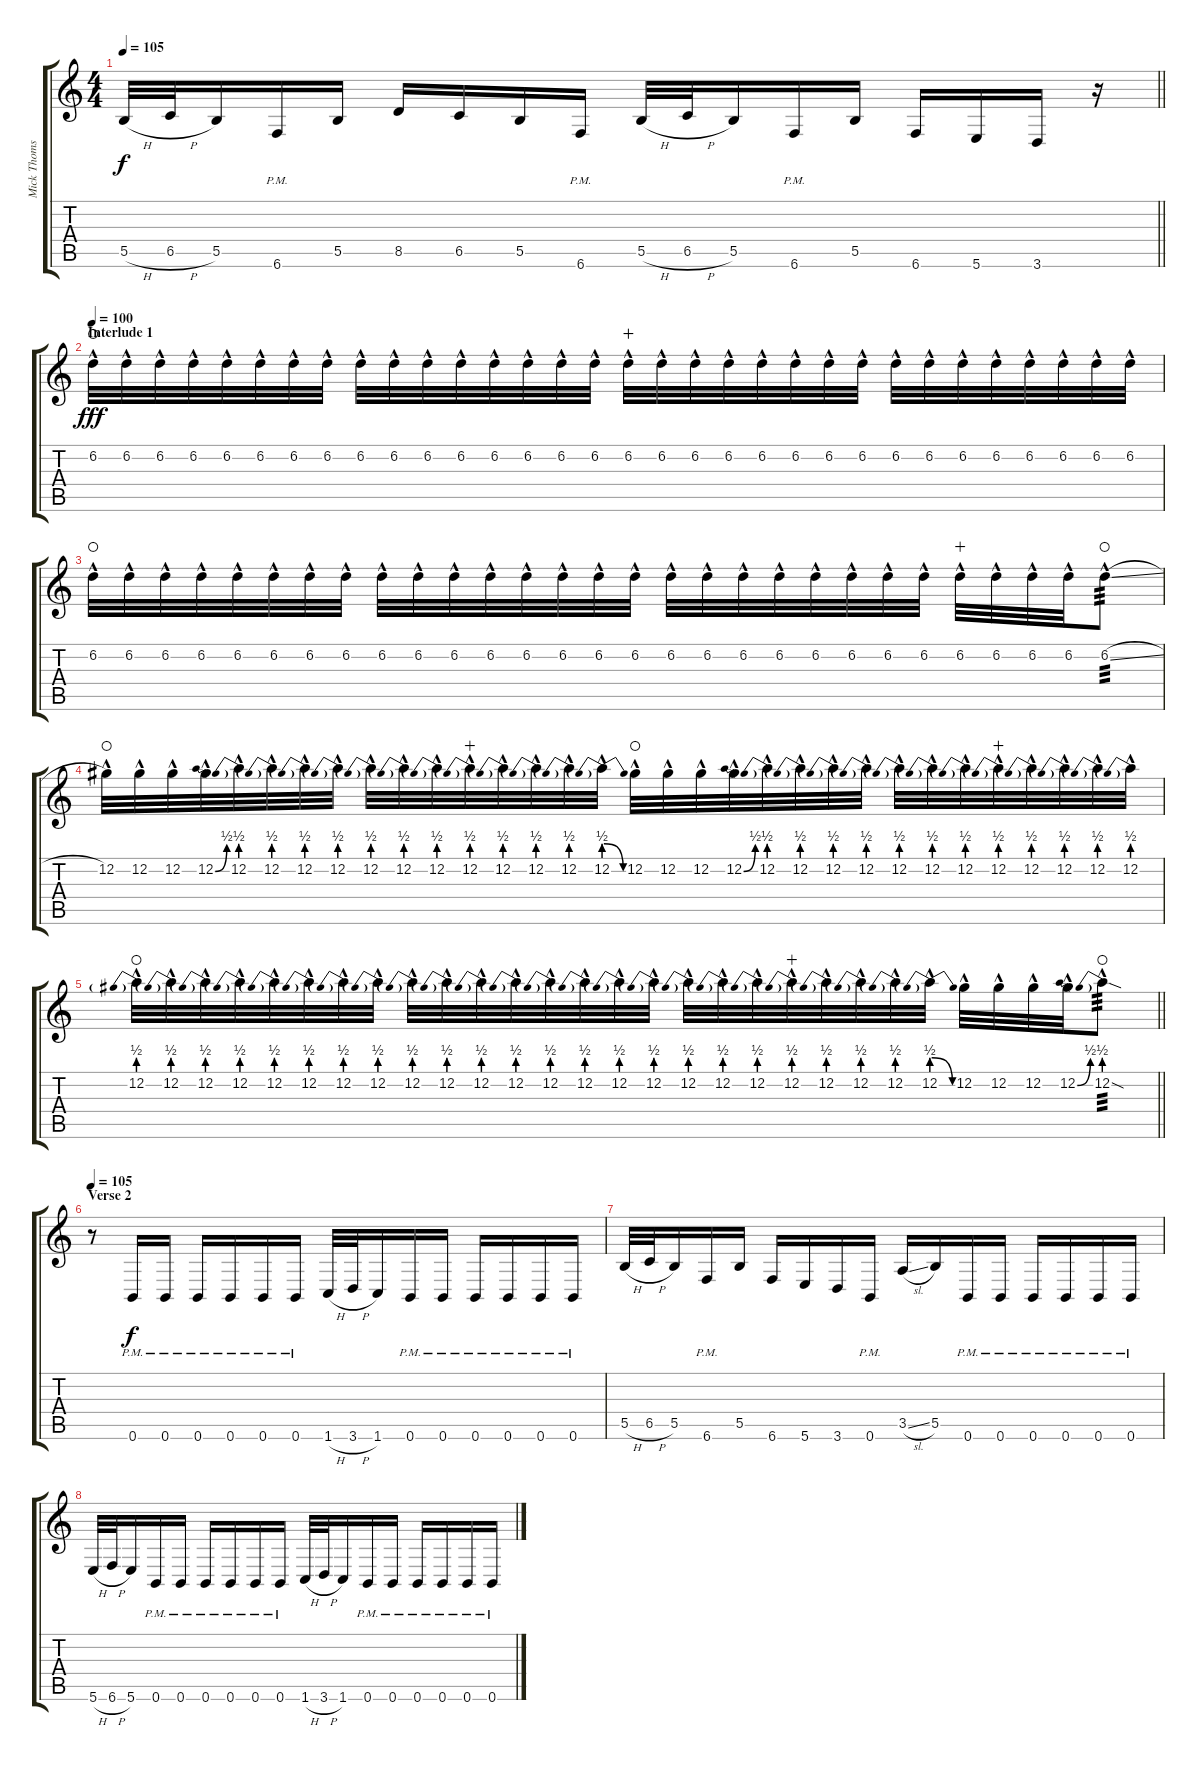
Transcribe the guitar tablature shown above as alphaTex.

\track ("Mick Thomson (Guitar Lead)" "Mick Thoms") {instrument distortionguitar}
\staff {score tabs}
\tuning (Db4 Ab3 E3 B2 Gb2 B1) {hide}
\ts (4 4)
\tempo 105
\clef g2
\barLineRight lightlight
\ks c
5.5{h}.32{dy f} 6.5{h}.32 5.5.16 6.6{pm}.16 5.5.16 8.5.16 6.5.16 5.5.16 6.6{pm}.16 5.5{h}.32 6.5{h}.32 5.5.16 6.6{pm}.16 5.5.16 6.6.16 5.6.16 3.6.16 r.16 |
\section ("" "Interlude 1")
\tempo 100
6.2{hac}.32{dy fff volume 14 balance 8 instrument distortionguitar waho} 6.2{hac}.32 6.2{hac}.32 6.2{hac}.32 6.2{hac}.32 6.2{hac}.32 6.2{hac}.32 6.2{hac}.32 6.2{hac}.32 6.2{hac}.32 6.2{hac}.32 6.2{hac}.32 6.2{hac}.32 6.2{hac}.32 6.2{hac}.32 6.2{hac}.32 6.2{hac}.32{wahc} 6.2{hac}.32 6.2{hac}.32 6.2{hac}.32 6.2{hac}.32 6.2{hac}.32 6.2{hac}.32 6.2{hac}.32 6.2{hac}.32 6.2{hac}.32 6.2{hac}.32 6.2{hac}.32 6.2{hac}.32 6.2{hac}.32 6.2{hac}.32 6.2{hac}.32 |
6.2{hac}.32{waho} 6.2{hac}.32 6.2{hac}.32 6.2{hac}.32 6.2{hac}.32 6.2{hac}.32 6.2{hac}.32 6.2{hac}.32 6.2{hac}.32 6.2{hac}.32 6.2{hac}.32 6.2{hac}.32 6.2{hac}.32 6.2{hac}.32 6.2{hac}.32 6.2{hac}.32 6.2{hac}.32 6.2{hac}.32 6.2{hac}.32 6.2{hac}.32 6.2{hac}.32 6.2{hac}.32 6.2{hac}.32 6.2{hac}.32 6.2{hac}.32{wahc} 6.2{hac}.32 6.2{hac}.32 6.2{hac}.32 6.2{sl hac}.8{tp 3 waho} |
12.2{hac}.32{waho} 12.2{hac}.32 12.2{hac}.32 12.2{be (bend 0 0 60 2) hac}.32 12.2{be (prebend 0 2 60 2) hac}.32 12.2{be (prebend 0 2 60 2) hac}.32 12.2{be (prebend 0 2 60 2) hac}.32 12.2{be (prebend 0 2 60 2) hac}.32 12.2{be (prebend 0 2 60 2) hac}.32 12.2{be (prebend 0 2 60 2) hac}.32 12.2{be (prebend 0 2 60 2) hac}.32 12.2{be (prebend 0 2 60 2) hac}.32{wahc} 12.2{be (prebend 0 2 60 2) hac}.32 12.2{be (prebend 0 2 60 2) hac}.32 12.2{be (prebend 0 2 60 2) hac}.32 12.2{be (prebendrelease 0 2 60 0) hac}.32 12.2{hac}.32{waho} 12.2{hac}.32 12.2{hac}.32 12.2{be (bend 0 0 60 2) hac}.32 12.2{be (prebend 0 2 60 2) hac}.32 12.2{be (prebend 0 2 60 2) hac}.32 12.2{be (prebend 0 2 60 2) hac}.32 12.2{be (prebend 0 2 60 2) hac}.32 12.2{be (prebend 0 2 60 2) hac}.32 12.2{be (prebend 0 2 60 2) hac}.32 12.2{be (prebend 0 2 60 2) hac}.32 12.2{be (prebend 0 2 60 2) hac}.32{wahc} 12.2{be (prebend 0 2 60 2) hac}.32 12.2{be (prebend 0 2 60 2) hac}.32 12.2{be (prebend 0 2 60 2) hac}.32 12.2{be (prebend 0 2 60 2) hac}.32 |
\barLineRight lightlight
12.2{be (prebend 0 2 60 2) hac}.32{waho} 12.2{be (prebend 0 2 60 2) hac}.32 12.2{be (prebend 0 2 60 2) hac}.32 12.2{be (prebend 0 2 60 2) hac}.32 12.2{be (prebend 0 2 60 2) hac}.32 12.2{be (prebend 0 2 60 2) hac}.32 12.2{be (prebend 0 2 60 2) hac}.32 12.2{be (prebend 0 2 60 2) hac}.32 12.2{be (prebend 0 2 60 2) hac}.32 12.2{be (prebend 0 2 60 2) hac}.32 12.2{be (prebend 0 2 60 2) hac}.32 12.2{be (prebend 0 2 60 2) hac}.32 12.2{be (prebend 0 2 60 2) hac}.32 12.2{be (prebend 0 2 60 2) hac}.32 12.2{be (prebend 0 2 60 2) hac}.32 12.2{be (prebend 0 2 60 2) hac}.32 12.2{be (prebend 0 2 60 2) hac}.32 12.2{be (prebend 0 2 60 2) hac}.32 12.2{be (prebend 0 2 60 2) hac}.32 12.2{be (prebend 0 2 60 2) hac}.32{wahc} 12.2{be (prebend 0 2 60 2) hac}.32 12.2{be (prebend 0 2 60 2) hac}.32 12.2{be (prebend 0 2 60 2) hac}.32 12.2{be (prebendrelease 0 2 60 0) hac}.32 12.2{hac}.32 12.2{hac}.32 12.2{hac}.32 12.2{be (bend 0 0 60 2) hac}.32 12.2{be (prebend 0 2 60 2) sod hac}.8{tp 3 waho} |
\section ("" "Verse 2")
\tempo 105
r.8{volume 10 balance 12 instrument distortionguitar} 0.6{pm}.16{dy f} 0.6{pm}.16 0.6{pm}.16 0.6{pm}.16 0.6{pm}.16 0.6{pm}.16 1.6{h}.32 3.6{h}.32 1.6.16 0.6{pm}.16 0.6{pm}.16 0.6{pm}.16 0.6{pm}.16 0.6{pm}.16 0.6{pm}.16 |
5.5{h}.32 6.5{h}.32 5.5.16 6.6{pm}.16 5.5.16 6.6.16 5.6.16 3.6.16 0.6{pm}.16 3.5{sl}.16 5.5.16 0.6{pm}.16 0.6{pm}.16 0.6{pm}.16 0.6{pm}.16 0.6{pm}.16 0.6{pm}.16 |
5.6{h}.32 6.6{h}.32 5.6.16 0.6{pm}.16 0.6{pm}.16 0.6{pm}.16 0.6{pm}.16 0.6{pm}.16 0.6{pm}.16 1.6{h}.32 3.6{h}.32 1.6.16 0.6{pm}.16 0.6{pm}.16 0.6{pm}.16 0.6{pm}.16 0.6{pm}.16 0.6{pm}.16
